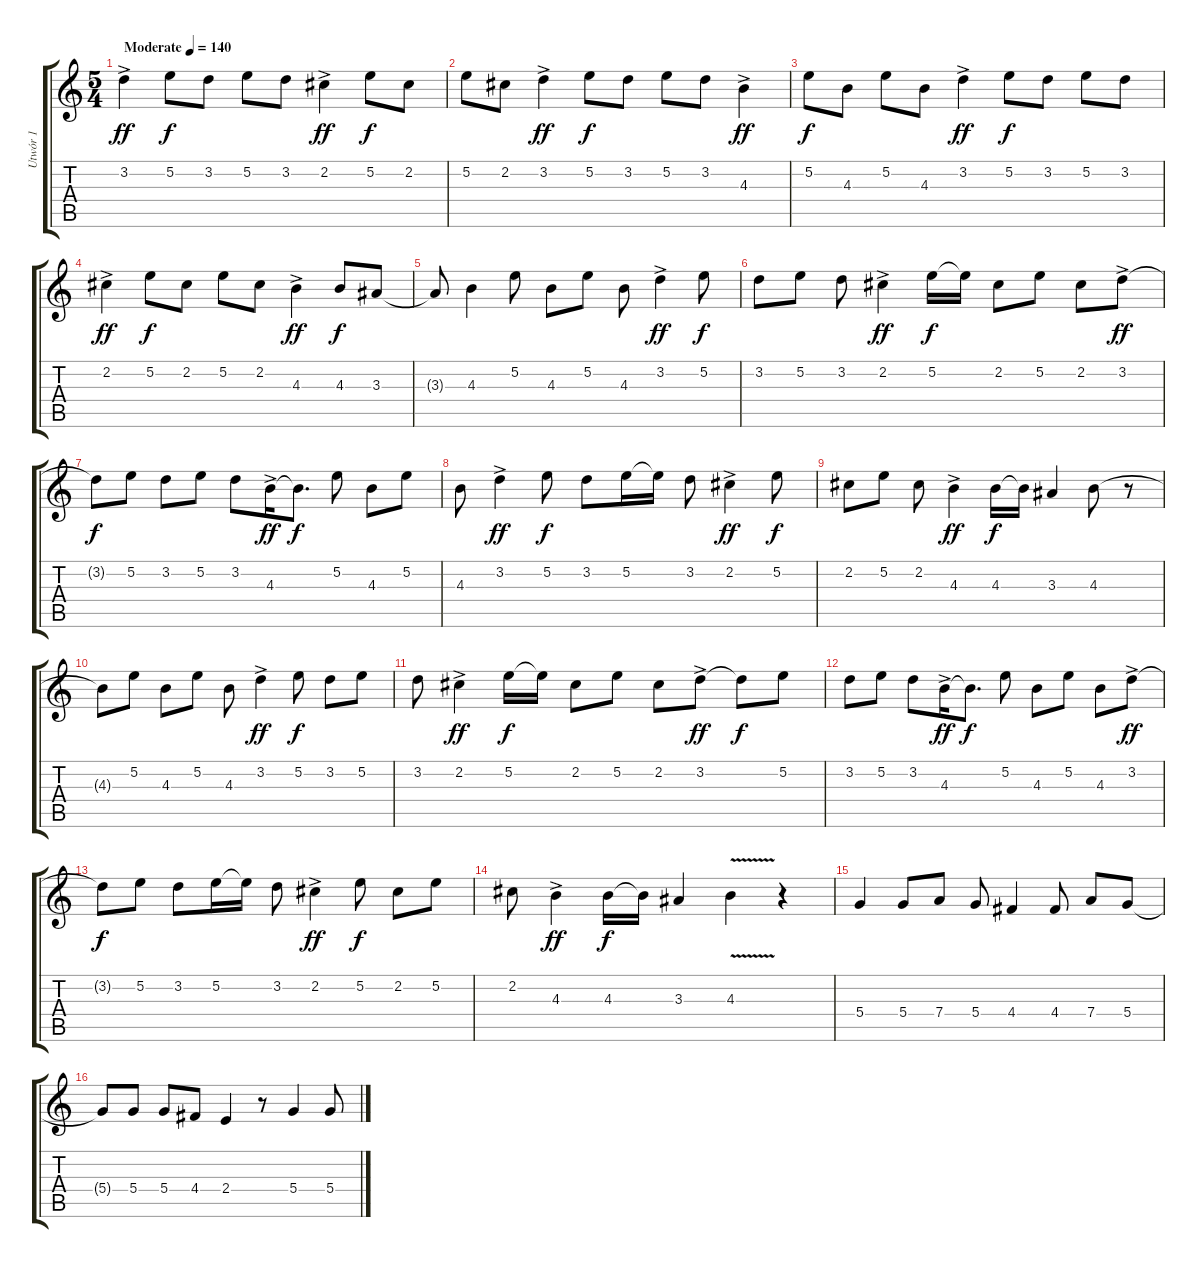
\track ("Utwór 1" "Utwór 1") {instrument acousticguitarsteel}
\staff {score tabs}
\tuning (E4 B3 G3 D3 A2 E2) {hide}
\ts (5 4)
\tempo (140 "Moderate")
\clef g2
\ks c
3.2{ac}.4{dy ff instrument acousticguitarsteel} 5.2.8{dy f} 3.2.8 5.2.8 3.2.8 2.2{ac}.4{dy ff} 5.2.8{dy f} 2.2.8 |
5.2.8 2.2.8 3.2{ac}.4{dy ff} 5.2.8{dy f} 3.2.8 5.2.8 3.2.8 4.3{ac}.4{dy ff} |
5.2.8{dy f} 4.3.8 5.2.8 4.3.8 3.2{ac}.4{dy ff} 5.2.8{dy f} 3.2.8 5.2.8 3.2.8 |
2.2{ac}.4{dy ff} 5.2.8{dy f} 2.2.8 5.2.8 2.2.8 4.3{ac}.4{dy ff} 4.3.8{dy f} 3.3.8 |
3.3{t}.8 4.3.4 5.2.8 4.3.8 5.2.8 4.3.8 3.2{ac}.4{dy ff} 5.2.8{dy f} |
3.2.8 5.2.8 3.2.8 2.2{ac}.4{dy ff} 5.2.16{dy f} 5.2{t}.16 2.2.8 5.2.8 2.2.8 3.2{ac}.8{dy ff} |
3.2{t}.8{dy f} 5.2.8 3.2.8 5.2.8 3.2.8 4.3{ac}.16{dy ff} 4.3{t}.8{d dy f} 5.2.8 4.3.8 5.2.8 |
4.3.8 3.2{ac}.4{dy ff} 5.2.8{dy f} 3.2.8 5.2.16 5.2{t}.16 3.2.8 2.2{ac}.4{dy ff} 5.2.8{dy f} |
2.2.8 5.2.8 2.2.8 4.3{ac}.4{dy ff} 4.3.16{dy f} 4.3{t}.16 3.3.4 4.3.8 r.8 |
4.3{t}.8 5.2.8 4.3.8 5.2.8 4.3.8 3.2{ac}.4{dy ff} 5.2.8{dy f} 3.2.8 5.2.8 |
3.2.8 2.2{ac}.4{dy ff} 5.2.16{dy f} 5.2{t}.16 2.2.8 5.2.8 2.2.8 3.2{ac}.8{dy ff} 3.2{t}.8{dy f} 5.2.8 |
3.2.8 5.2.8 3.2.8 4.3{ac}.16{dy ff} 4.3{t}.8{d dy f} 5.2.8 4.3.8 5.2.8 4.3.8 3.2{ac}.8{dy ff} |
3.2{t}.8{dy f} 5.2.8 3.2.8 5.2.16 5.2{t}.16 3.2.8 2.2{ac}.4{dy ff} 5.2.8{dy f} 2.2.8 5.2.8 |
2.2.8 4.3{ac}.4{dy ff} 4.3.16{dy f} 4.3{t}.16 3.3.4 4.3{v}.4 r.4 |
5.4.4 5.4.8 7.4.8 5.4.8 4.4.4 4.4.8 7.4.8 5.4.8 |
5.4{t}.8 5.4.8 5.4.8 4.4.8 2.4.4 r.8 5.4.4 5.4.8
